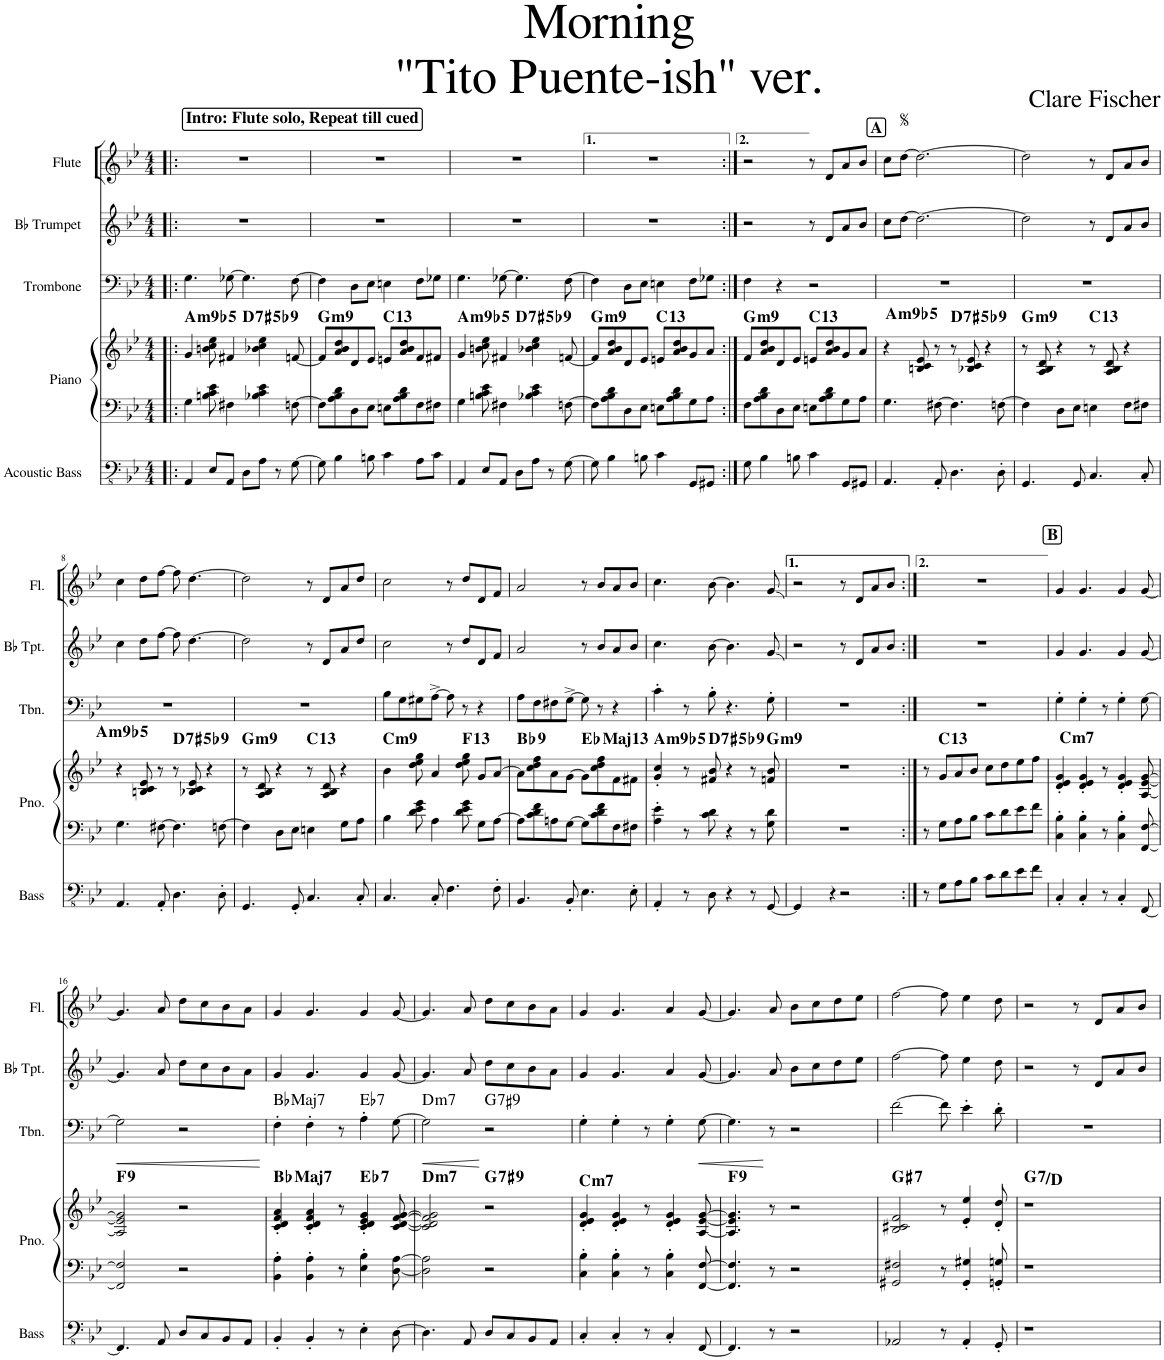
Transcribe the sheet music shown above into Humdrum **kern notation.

**kern	**kern	**kern	**harte	**kern	**dynam	**harte	**kern	**kern
*part5	*part4	*part4	*part4	*part3	*part3	*part3	*part2	*part1
*staff6	*staff5	*staff4	*	*staff3	*staff3	*	*staff2	*staff1
*I"Acoustic Bass	*I"Piano	*	*	*I"Trombone	*	*	*I"Bb Trumpet	*I"Flute
*I'Bass	*I'Pno.	*	*	*I'Tbn.	*	*	*I'Bb Tpt.	*I'Fl.
*clefFv4	*clefF4	*clefG2	*	*clefF4	*	*	*clefG2	*clefG2
*	*	*	*	*	*	*	*ITrd1c2	*
*k[b-e-]	*k[b-e-]	*k[b-e-]	*	*k[b-e-]	*	*	*k[b-e-]	*k[b-e-]
*M4/4	*M4/4	*M4/4	*	*M4/4	*	*	*M4/4	*M4/4
!!LO:REH:place=s1:a:B:cj:fs=14:t=Intro&colon; Flute solo, Repeat till cued
=1!|:	=1!|:	=1!|:	=1!|:	=1!|:	=1!|:	=1!|:	=1!|:	=1!|:
!	!	!	!LO:H:kt=m9	!	!	!	!	!
*	*	*^	*	*	*	*	*	*
4AAA/	4G\	4g/	2ryy	A:(b3,b5,b7,9)	4.G\	.	.	1r	1r
8EE-/L	8Bn\ 8c\ 8e-\	8bn\ 8cc\ 8ee-\	.	.	.	.	.	.	.
8AAA/J	4F#X\	4f#X/	.	.	[8G-X\	.	.	.	.
!	!	!	!	!LO:H:kt=7	!	!	!	!	!
8DD\L	.	.	2ryy	D:(3,#5,b7,b9)	4.G-\]	.	.	.	.
8AA\J	4B-X\ 4c\ 4e-\	4b-X\ 4cc\ 4ee-\	.	.	.	.	.	.	.
8r	.	.	.	.	.	.	.	.	.
[8GG\	[8Fn\	[8fn/	.	.	[8F\	.	.	.	.
=2	=2	=2	=2	=2	=2	=2	=2	=2	=2
!	!	!	!	!LO:H:kt=m9	!	!	!	!	!
*	*	*v	*v	*	*	*	*	*	*
8GG\]	8F\L]	8f/L]	G:min9	4F\]	.	.	1r	1r
4BB-\	8A\ 8B-\ 8d\	8a/ 8b-/ 8dd/	.	.	.	.	.	.
.	8D\	8d/	.	8D\L	.	.	.	.
8BBn\	8E-\J	8e-/J	.	8E-\J	.	.	.	.
!	!	!	!LO:H:kt=13	!	!	!	!	!
4C\	8En\L	8en/L	C:9(11,13)	4En\	.	.	.	.
.	8A\ 8B-\ 8d\	8a/ 8b-/ 8dd/	.	.	.	.	.	.
8AA\L	8F\	8f/	.	8F\L	.	.	.	.
8C\J	8F#X\J	8f#X/J	.	8G-X\J	.	.	.	.
=3	=3	=3	=3	=3	=3	=3	=3	=3
!	!	!	!LO:H:kt=m9	!	!	!	!	!
*	*	*^	*	*	*	*	*	*
4AAA/	4G\	4g/	2ryy	A:(b3,b5,b7,9)	4.G\	.	.	1r	1r
8EE-/L	8Bn\ 8c\ 8e-\	8bn\ 8cc\ 8ee-\	.	.	.	.	.	.	.
8AAA/J	4F#X\	4f#X/	.	.	[8G-X\	.	.	.	.
!	!	!	!	!LO:H:kt=7	!	!	!	!	!
8DD\L	.	.	2ryy	D:(3,#5,b7,b9)	4.G-\]	.	.	.	.
8AA\J	4B-X\ 4c\ 4e-\	4b-X\ 4cc\ 4ee-\	.	.	.	.	.	.	.
8r	.	.	.	.	.	.	.	.	.
[8GG\	[8Fn\	[8fn/	.	.	[8F\	.	.	.	.
=4	=4	=4	=4	=4	=4	=4	=4	=4	=4
!	!	!	!	!LO:H:kt=m9	!	!	!	!	!
*	*	*v	*v	*	*	*	*	*	*
8GG\]	8F\L]	8f/L]	G:min9	4F\]	.	.	1r	1r
4BB-\	8A\ 8B-\ 8d\	8a/ 8b-/ 8dd/	.	.	.	.	.	.
.	8D\	8d/	.	8D\L	.	.	.	.
8BBn\	8E-\J	8e-/J	.	8E-\J	.	.	.	.
!	!	!	!LO:H:kt=13	!	!	!	!	!
4C\	8En\L	8en/L	C:9(11,13)	4En\	.	.	.	.
.	8A\ 8B-\ 8d\	8a/ 8b-/ 8dd/	.	.	.	.	.	.
8GGG/L	8G\	8g/	.	8F\L	.	.	.	.
8GGG#X/J	8A\J	8a/J	.	8G-X\J	.	.	.	.
=5:|!	=5:|!	=5:|!	=5:|!	=5:|!	=5:|!	=5:|!	=5:|!	=5:|!
!	!	!	!LO:H:kt=m9	!	!	!	!	!
8GG\	8F\L	8f/L	G:min9	4F\	.	.	2r	2r
4BB-\	8A\ 8B-\ 8d\	8a/ 8b-/ 8dd/	.	.	.	.	.	.
.	8D\	8d/	.	4r	.	.	.	.
8BBn\	8E-\J	8e-/J	.	.	.	.	.	.
!	!	!	!LO:H:kt=13	!	!	!	!	!
4C\	8En\L	8en/L	C:9(11,13)	2r	.	.	8r	8r
.	8A\ 8B-\ 8d\	8a/ 8b-/ 8dd/	.	.	.	.	8d/L	8d/L
8GGG/L	8G\	8g/	.	.	.	.	8a/	8a/
8GGG#X/J	8A\J	8a/J	.	.	.	.	8b-/J	8b-/J
!!LO:REH:place=s1:a:B:cj:fs=14:t=A
=6	=6	=6	=6	=6	=6	=6	=6	=6
4.AAA/	4.G\	4r	.	1r	.	.	8cc\L	8cc\L
.	.	.	.	.	.	.	[8dd\J	[8dd\J
!	!	!	!LO:H:kt=m9	!	!	!	!	!
.	.	8Bn/ 8c/ 8e-/	A:(b3,b5,b7,9)	.	.	.	2.dd\_	2.dd\_
8AAA'/	[8F#X\	8r	.	.	.	.	.	.
!	!	!	!LO:H:kt=7	!	!	!	!	!
4.DD\	4.F#\]	8r	D:(3,#5,b7,b9)	.	.	.	.	.
.	.	8B-X/ 8c/ 8e-/	.	.	.	.	.	.
.	.	4r	.	.	.	.	.	.
8DD'\	[8Fn\	.	.	.	.	.	.	.
=7	=7	=7	=7	=7	=7	=7	=7	=7
!	!	!	!LO:H:kt=m9	!	!	!	!	!
4.GGG/	4F\]	8r	G:min9	1r	.	.	2dd\]	2dd\]
.	.	8A/ 8B-/ 8d/	.	.	.	.	.	.
.	8D\L	4r	.	.	.	.	.	.
8GGG/	8E-\J	.	.	.	.	.	.	.
!	!	!	!LO:H:kt=13	!	!	!	!	!
4.CC/	4En\	8r	C:9(11,13)	.	.	.	8r	8r
.	.	8A/ 8B-/ 8d/	.	.	.	.	8d/L	8d/L
.	8F\L	4r	.	.	.	.	8a/	8a/
8CC'/	8F#X\J	.	.	.	.	.	8b-/J	8b-/J
!!LO:LB:g=z
=8	=8	=8	=8	=8	=8	=8	=8	=8
4.AAA/	4.G\	4r	.	1r	.	.	4cc\	4cc\
!	!	!	!LO:H:kt=m9	!	!	!	!	!
.	.	8Bn/ 8c/ 8e-/	A:(b3,b5,b7,9)	.	.	.	8dd\L	8dd\L
8AAA'/	[8F#X\	8r	.	.	.	.	[8ff\J	[8ff\J
!	!	!	!LO:H:kt=7	!	!	!	!	!
4.DD\	4.F#\]	8r	D:(3,#5,b7,b9)	.	.	.	8ff\]	8ff\]
.	.	8B-X/ 8c/ 8e-/	.	.	.	.	[4.dd\	[4.dd\
.	.	4r	.	.	.	.	.	.
8DD'\	[8Fn\	.	.	.	.	.	.	.
=9	=9	=9	=9	=9	=9	=9	=9	=9
!	!	!	!LO:H:kt=m9	!	!	!	!	!
4.GGG/	4F\]	8r	G:min9	1r	.	.	2dd\]	2dd\]
.	.	8A/ 8B-/ 8d/	.	.	.	.	.	.
.	8D\L	4r	.	.	.	.	.	.
8GGG'/	8E-\J	.	.	.	.	.	.	.
!	!	!	!LO:H:kt=13	!	!	!	!	!
4.CC/	4En\	8r	C:9(11,13)	.	.	.	8r	8r
.	.	8A/ 8B-/ 8d/	.	.	.	.	8d/L	8d/L
.	8G\L	4r	.	.	.	.	8a/	8a/
8CC'/	8A\J	.	.	.	.	.	8dd/J	8dd/J
=10	=10	=10	=10	=10	=10	=10	=10	=10
!	!	!	!LO:H:kt=m9	!	!	!	!	!
4.CC/	4B-\	4b-\	C:min9	8B-\L	.	.	2cc\	2cc\
.	.	.	.	8G\	.	.	.	.
.	8d\ 8e-\ 8g\	8dd\ 8ee-\ 8gg\	.	8G#X\	.	.	.	.
8CC'/	4A\	4a/	.	[8A^\J	.	.	.	.
4.FF\	.	.	.	8A\]	.	.	8r	8r
!	!	!	!LO:H:kt=13	!	!	!	!	!
.	8d\ 8e-\ 8g\	8dd\ 8ee-\ 8gg\	F:9(11,13)	8r	.	.	8dd/L	8dd/L
.	8G\L	8g/L	.	4r	.	.	8d/	8d/
8FF'\	[8A\J	[8a/J	.	.	.	.	8f/J	8f/J
=11	=11	=11	=11	=11	=11	=11	=11	=11
!	!	!	!LO:H:kt=9	!	!	!	!	!
4.BBB-/	8A\L]	8a\L]	Bb:9	8A\L	.	.	2a/	2a/
.	8c\ 8d\ 8f\	8cc\ 8dd\ 8ff\	.	8F\	.	.	.	.
.	8An\	8a\	.	8F#X\	.	.	.	.
8BBB-'/	[8G\J	[8g\J	.	[8G^\J	.	.	.	.
!	!	!	!LO:H:kt=Maj13	!	!	!	!	!
4.EE-\	8G\L]	8g\L]	Eb:maj9(11,13)	8G\]	.	.	8r	8r
.	8c\ 8d\ 8f\	8cc\ 8dd\ 8ff\	.	8r	.	.	8b-/L	8b-/L
.	8F\	8f\	.	4r	.	.	8a/	8a/
8EE-'\	8F#X\J	8f#X\J	.	.	.	.	8b-/J	8b-/J
=12	=12	=12	=12	=12	=12	=12	=12	=12
!	!	!	!LO:H:kt=m9	!	!	!	!	!
4AAA'/	4A\' 4e-\'	4g/' 4cc/'	A:(b3,b5,b7,9)	4c'\	.	.	4.cc\	4.cc\
8r	8r	8r	.	8r	.	.	.	.
!	!	!	!LO:H:kt=7	!	!	!	!	!
8DD\	8c\ 8d\	8f#X/ 8b-/	D:(3,#5,b7,b9)	8B-'\	.	.	[8b-\	[8b-\
4r	4r	4r	.	4.r	.	.	4.b-\]	4.b-\]
8r	8r	8r	.	.	.	.	.	.
!	!	!	!LO:H:kt=m9	!	!	!	!	!
[8GGG/	8G\ 8d\	8fn/ 8b-/	G:min9	8G'\	.	.	8g/	8g/
=13	=13	=13	=13	=13	=13	=13	=13	=13
4GGG/]	1r	1r	.	1r	.	.	2r	2r
4r	.	.	.	.	.	.	.	.
2r	.	.	.	.	.	.	8r	8r
.	.	.	.	.	.	.	8d/L	8d/L
.	.	.	.	.	.	.	8a/	8a/
.	.	.	.	.	.	.	8b-/J	8b-/J
=14:|!	=14:|!	=14:|!	=14:|!	=14:|!	=14:|!	=14:|!	=14:|!	=14:|!
8r	8r	8r	.	1r	.	.	1r	1r
8GG\L	8G\L	8g/L	.	.	.	.	.	.
8AA\	8A\	8a/	.	.	.	.	.	.
8BB-\J	8B-\J	8b-/J	.	.	.	.	.	.
!	!	!	!LO:H:kt=13	!	!	!	!	!
8C\L	8c\L	8cc\L	C:9(11,13)	.	.	.	.	.
8D\	8d\	8dd\	.	.	.	.	.	.
8E-\	8e-\	8ee-\	.	.	.	.	.	.
8F\J	8f\J	8ff\J	.	.	.	.	.	.
!!LO:REH:place=s1:a:B:cj:fs=14:t=B
=15	=15	=15	=15	=15	=15	=15	=15	=15
!	!	!	!LO:H:kt=m7	!	!	!	!	!
4CC'/	4C\' 4B-\'	4d/' 4e-/' 4g/'	C:min7	4G'\	.	.	4g/	4g/
4CC'/	4C\' 4B-\'	4d/' 4e-/' 4g/'	.	4G'\	.	.	4.g/	4.g/
8r	8r	8r	.	8r	.	.	.	.
4CC'/	4C\' 4B-\'	4d/' 4e-/' 4g/'	.	4G'\	.	.	4g/	4g/
[8FFF/	[8FF/ [8F/	[8A/ [8e-/ [8g/	.	[8G\	.	.	[8g/	[8g/
!!LO:LB:g=z
=16	=16	=16	=16	=16	=16	=16	=16	=16
!	!	!	!LO:H:kt=9	!	!LO:HP:b	!	!	!
4.FFF/]	2FF/] 2F/]	2A/] 2e-/] 2g/]	F:9	2G\]	<	.	4.g/]	4.g/]
8AAA/	.	.	.	.	.	.	8a/	8a/
8DD/L	2r	2r	.	2r	.	.	8dd\L	8dd\L
8CC/	.	.	.	.	.	.	8cc\	8cc\
8BBB-/	.	.	.	.	.	.	8b-\	8b-\
8AAA/J	.	.	.	.	.	.	8a\J	8a\J
.	.	.	.	.	[	.	.	.
=17	=17	=17	=17	=17	=17	=17	=17	=17
!	!	!	!LO:H:kt=Maj7	!	!	!LO:H:kt=Maj7	!	!
4BBB-'/	4BB-\' 4A\'	4c/' 4d/' 4f/' 4a/'	Bb:maj7	4F'\	.	Bb:maj7	4g/	4g/
4BBB-'/	4BB-\' 4A\'	4c/' 4d/' 4f/' 4a/'	.	4F'\	.	.	4.g/	4.g/
8r	8r	8r	.	8r	.	.	.	.
!	!	!	!LO:H:kt=7	!	!	!LO:H:kt=7	!	!
4EE-'\	4E-\' 4B-\'	4c/' 4d/' 4e-/' 4g/'	Eb:7	4A'\	.	Eb:7	4g/	4g/
[8DD\	[8D\ [8A\	[8c/ [8d/ [8f/ [8g/	.	[8G\	.	.	[8g/	[8g/
=18	=18	=18	=18	=18	=18	=18	=18	=18
!	!	!	!LO:H:kt=m7	!	!LO:HP:b	!LO:H:kt=m7	!	!
4.DD\]	2D\] 2A\]	2c/] 2d/] 2f/] 2g/]	D:min7	2G\]	<	D:min7	4.g/]	4.g/]
8AAA/	.	.	.	.	.	.	8a/	8a/
!	!	!	!LO:H:kt=7	!	!	!LO:H:kt=7	!	!
8DD/L	2r	2r	G:7(#9)	2r	[	G:7(#9)	8dd\L	8dd\L
8CC/	.	.	.	.	.	.	8cc\	8cc\
8BBB-/	.	.	.	.	.	.	8b-\	8b-\
8AAA/J	.	.	.	.	.	.	8a\J	8a\J
=19	=19	=19	=19	=19	=19	=19	=19	=19
!	!	!	!LO:H:kt=m7	!	!	!	!	!
4CC'/	4C\' 4B-\'	4d/' 4e-/' 4g/'	C:min7	4G'\	.	.	4g/	4g/
4CC'/	4C\' 4B-\'	4d/' 4e-/' 4g/'	.	4G'\	.	.	4.g/	4.g/
8r	8r	8r	.	8r	.	.	.	.
4CC'/	4C\' 4B-\'	4d/' 4e-/' 4g/'	.	4G'\	.	.	4a/	4a/
!	!	!	!	!	!LO:HP:b	!	!	!
[8FFF/	[8FF/ [8F/	[8A/ [8e-/ [8g/	.	[8G\	<	.	[8g/	[8g/
=20	=20	=20	=20	=20	=20	=20	=20	=20
!	!	!	!LO:H:kt=9	!	!	!	!	!
4.FFF/]	4.FF/] 4.F/]	4.A/] 4.e-/] 4.g/]	F:9	4.G\]	.	.	4.g/]	4.g/]
8r	8r	8r	.	8r	[	.	8a/	8a/
2r	2r	2r	.	2r	.	.	8b-\L	8b-\L
.	.	.	.	.	.	.	8cc\	8cc\
.	.	.	.	.	.	.	8dd\	8dd\
.	.	.	.	.	.	.	8ee-\J	8ee-\J
=21	=21	=21	=21	=21	=21	=21	=21	=21
!	!	!	!LO:H:kt=7	!	!	!	!	!
2AAA-X/	2GG#X/ 2F#X/	2B-/ 2c#X/ 2f/	G#:7	[2f\	.	.	[2ff\	[2ff\
8r	8r	8r	.	8f\]	.	.	8ff\]	8ff\]
4AAA-'/	4GG#/' 4G#X/'	4e-/' 4ee-/'	.	4e-'\	.	.	4ee-\	4ee-\
8GGG'/	8GGn/' 8Gn/'	8d/' 8dd/'	.	8d'\	.	.	8dd\	8dd\
=22	=22	=22	=22	=22	=22	=22	=22	=22
!	!	!	!LO:H:kt=7	!	!	!	!	!
1r	1r	1r	G:7/5	1r	.	.	2r	2r
.	.	.	.	.	.	.	8r	8r
.	.	.	.	.	.	.	8d/L	8d/L
.	.	.	.	.	.	.	8a/	8a/
.	.	.	.	.	.	.	8b-/J	8b-/J
=	=	=	=	=	=	=	=	=
*-	*-	*-	*-	*-	*-	*-	*-	*-
